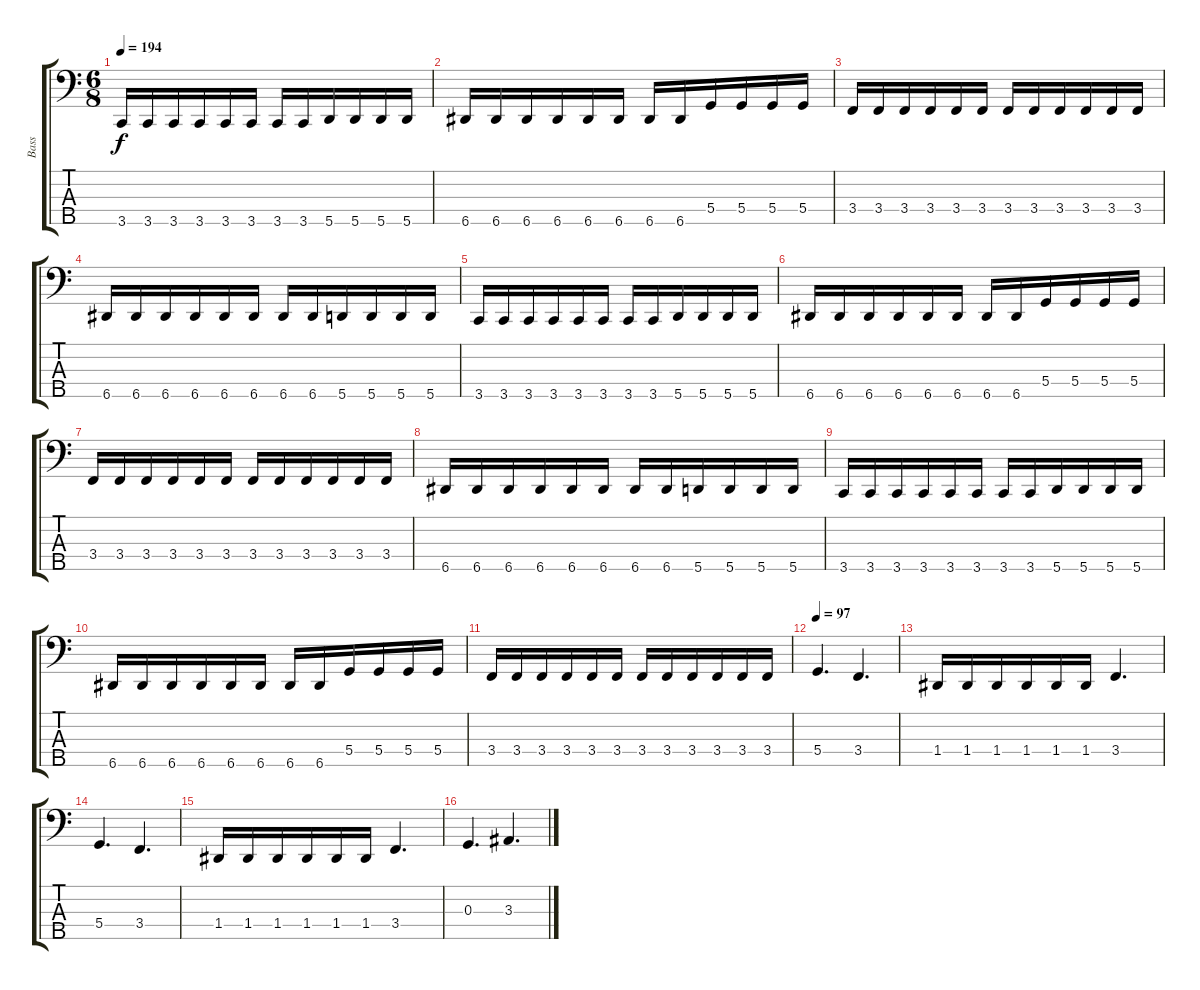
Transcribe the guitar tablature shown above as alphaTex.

\track ("Bass" "Bass") {instrument electricbassfinger}
\staff {score tabs}
\tuning (F2 C2 G1 D1 A0) {hide}
\ts (6 8)
\tempo 194
\clef f4
\ks c
3.5.16{dy f} 3.5.16 3.5.16 3.5.16 3.5.16 3.5.16 3.5.16 3.5.16 5.5.16 5.5.16 5.5.16 5.5.16 |
6.5.16 6.5.16 6.5.16 6.5.16 6.5.16 6.5.16 6.5.16 6.5.16 5.4.16 5.4.16 5.4.16 5.4.16 |
3.4.16 3.4.16 3.4.16 3.4.16 3.4.16 3.4.16 3.4.16 3.4.16 3.4.16 3.4.16 3.4.16 3.4.16 |
6.5.16 6.5.16 6.5.16 6.5.16 6.5.16 6.5.16 6.5.16 6.5.16 5.5.16 5.5.16 5.5.16 5.5.16 |
3.5.16 3.5.16 3.5.16 3.5.16 3.5.16 3.5.16 3.5.16 3.5.16 5.5.16 5.5.16 5.5.16 5.5.16 |
6.5.16 6.5.16 6.5.16 6.5.16 6.5.16 6.5.16 6.5.16 6.5.16 5.4.16 5.4.16 5.4.16 5.4.16 |
3.4.16 3.4.16 3.4.16 3.4.16 3.4.16 3.4.16 3.4.16 3.4.16 3.4.16 3.4.16 3.4.16 3.4.16 |
6.5.16 6.5.16 6.5.16 6.5.16 6.5.16 6.5.16 6.5.16 6.5.16 5.5.16 5.5.16 5.5.16 5.5.16 |
3.5.16 3.5.16 3.5.16 3.5.16 3.5.16 3.5.16 3.5.16 3.5.16 5.5.16 5.5.16 5.5.16 5.5.16 |
6.5.16 6.5.16 6.5.16 6.5.16 6.5.16 6.5.16 6.5.16 6.5.16 5.4.16 5.4.16 5.4.16 5.4.16 |
3.4.16 3.4.16 3.4.16 3.4.16 3.4.16 3.4.16 3.4.16 3.4.16 3.4.16 3.4.16 3.4.16 3.4.16 |
\tempo 97
5.4.4{d} 3.4.4{d} |
1.4.16 1.4.16 1.4.16 1.4.16 1.4.16 1.4.16 3.4.4{d} |
5.4.4{d} 3.4.4{d} |
1.4.16 1.4.16 1.4.16 1.4.16 1.4.16 1.4.16 3.4.4{d} |
0.3.4{d} 3.3.4{d}
